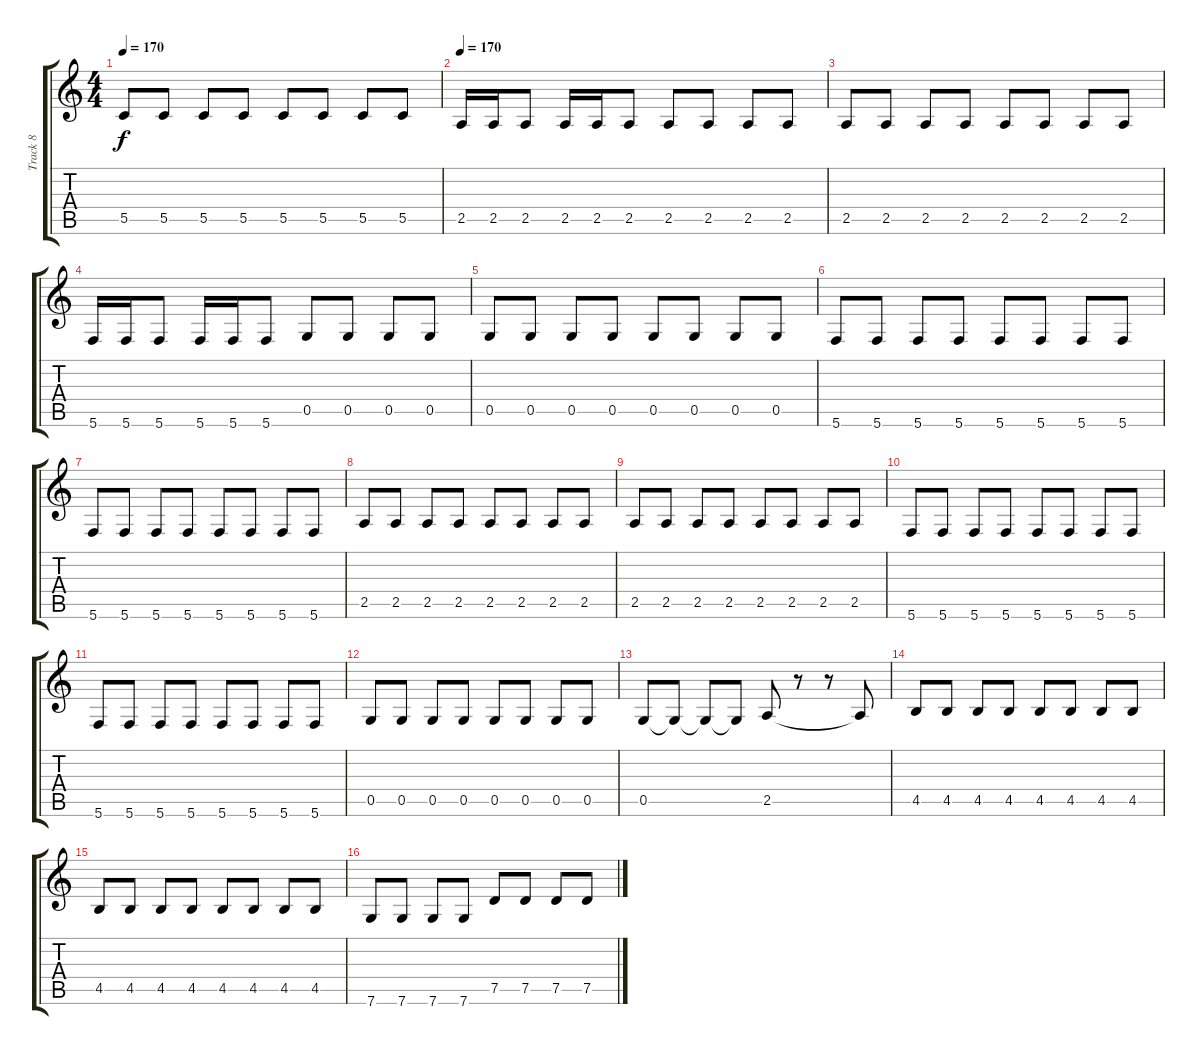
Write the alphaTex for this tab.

\track ("Track 8" "Track 8") {instrument electricbassfinger}
\staff {score tabs}
\tuning (D4 A3 F3 C3 G2 C2) {hide}
\ts (4 4)
\tempo 170
\clef g2
\ks c
5.5.8{dy f} 5.5.8 5.5.8 5.5.8 5.5.8 5.5.8 5.5.8 5.5.8 |
\tempo 170
2.5.16 2.5.16 2.5.8 2.5.16 2.5.16 2.5.8 2.5.8 2.5.8 2.5.8 2.5.8 |
2.5.8 2.5.8 2.5.8 2.5.8 2.5.8 2.5.8 2.5.8 2.5.8 |
5.6.16 5.6.16 5.6.8 5.6.16 5.6.16 5.6.8 0.5.8 0.5.8 0.5.8 0.5.8 |
0.5.8 0.5.8 0.5.8 0.5.8 0.5.8 0.5.8 0.5.8 0.5.8 |
5.6.8 5.6.8 5.6.8 5.6.8 5.6.8 5.6.8 5.6.8 5.6.8 |
5.6.8 5.6.8 5.6.8 5.6.8 5.6.8 5.6.8 5.6.8 5.6.8 |
2.5.8 2.5.8 2.5.8 2.5.8 2.5.8 2.5.8 2.5.8 2.5.8 |
2.5.8 2.5.8 2.5.8 2.5.8 2.5.8 2.5.8 2.5.8 2.5.8 |
5.6.8 5.6.8 5.6.8 5.6.8 5.6.8 5.6.8 5.6.8 5.6.8 |
5.6.8 5.6.8 5.6.8 5.6.8 5.6.8 5.6.8 5.6.8 5.6.8 |
0.5.8 0.5.8 0.5.8 0.5.8 0.5.8 0.5.8 0.5.8 0.5.8 |
0.5.8 0.5{t}.8 0.5{t}.8 0.5{t}.8 2.5.8 r.8 r.8 2.5{t}.8 |
4.5.8 4.5.8 4.5.8 4.5.8 4.5.8 4.5.8 4.5.8 4.5.8 |
4.5.8 4.5.8 4.5.8 4.5.8 4.5.8 4.5.8 4.5.8 4.5.8 |
7.6.8 7.6.8 7.6.8 7.6.8 7.5.8 7.5.8 7.5.8 7.5.8
